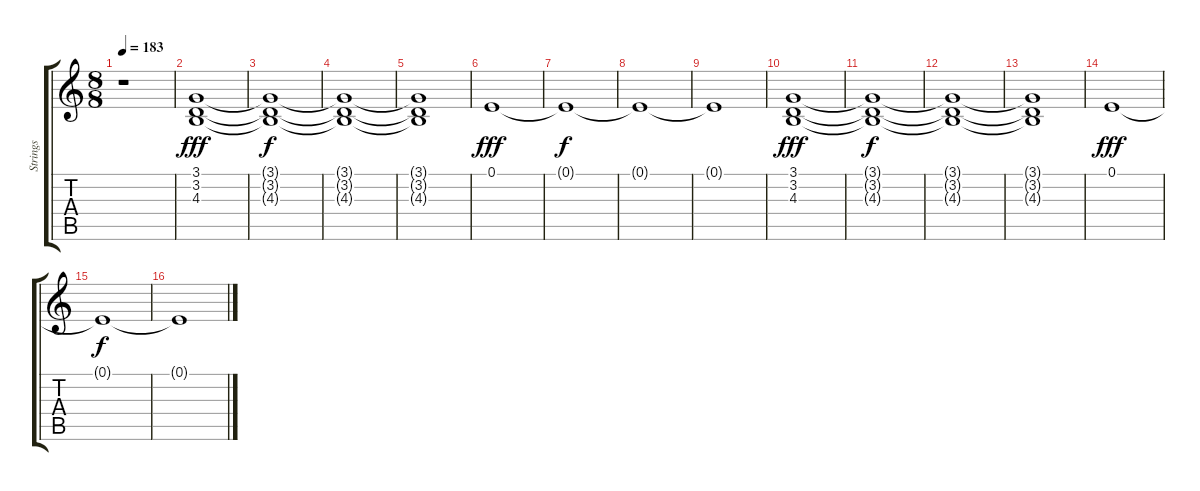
\track ("Strings" "Strings") {instrument stringensemble1}
\staff {score tabs}
\tuning (E4 B3 G3 D3 A2 E2) {hide}
\ts (8 8)
\tempo 183
\clef g2
\ks c
r.1{dy f} |
(3.1 3.2 4.3).1{dy fff} |
(3.1{t} 3.2{t} 4.3{t}).1{dy f} |
(3.1{t} 3.2{t} 4.3{t}).1 |
(3.1{t} 3.2{t} 4.3{t}).1 |
0.1.1{dy fff} |
0.1{t}.1{dy f} |
0.1{t}.1 |
0.1{t}.1 |
(3.1 3.2 4.3).1{dy fff} |
(3.1{t} 3.2{t} 4.3{t}).1{dy f} |
(3.1{t} 3.2{t} 4.3{t}).1 |
(3.1{t} 3.2{t} 4.3{t}).1 |
0.1.1{dy fff} |
0.1{t}.1{dy f} |
0.1{t}.1
